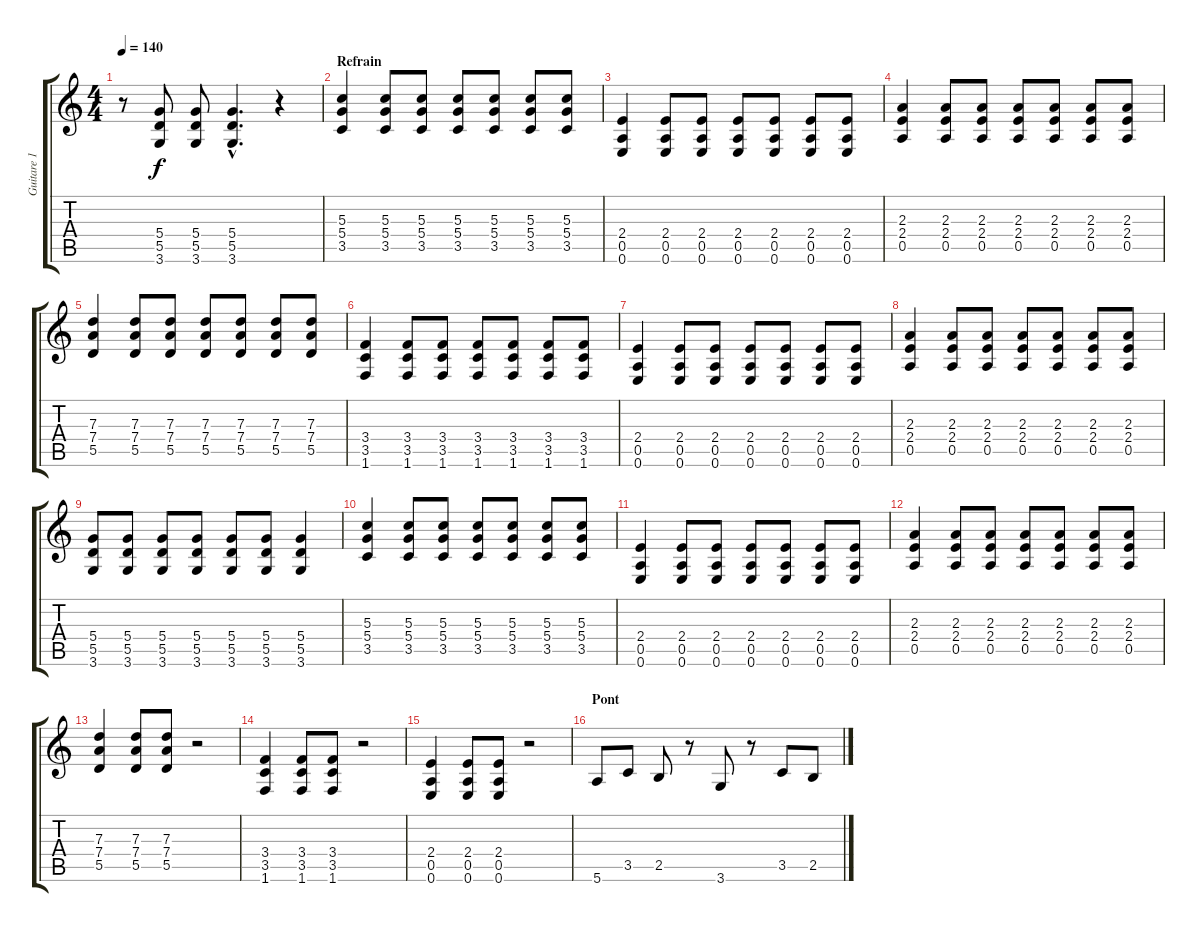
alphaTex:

\track ("Guitare 1" "Guitare 1") {instrument distortionguitar}
\staff {score tabs}
\tuning (E4 B3 G3 D3 A2 E2) {hide}
\ts (4 4)
\tempo 140
\clef g2
\ks c
r.8{dy f} (5.4 5.5 3.6).8 (5.4 5.5 3.6).8 (5.4{hac} 5.5{hac} 3.6{hac}).4{d} r.4 |
\section ("" "Refrain")
(5.3 5.4 3.5).4 (5.3 5.4 3.5).8 (5.3 5.4 3.5).8 (5.3 5.4 3.5).8 (5.3 5.4 3.5).8 (5.3 5.4 3.5).8 (5.3 5.4 3.5).8 |
(2.4 0.5 0.6).4 (2.4 0.5 0.6).8 (2.4 0.5 0.6).8 (2.4 0.5 0.6).8 (2.4 0.5 0.6).8 (2.4 0.5 0.6).8 (2.4 0.5 0.6).8 |
(2.3 2.4 0.5).4 (2.3 2.4 0.5).8 (2.3 2.4 0.5).8 (2.3 2.4 0.5).8 (2.3 2.4 0.5).8 (2.3 2.4 0.5).8 (2.3 2.4 0.5).8 |
(7.3 7.4 5.5).4 (7.3 7.4 5.5).8 (7.3 7.4 5.5).8 (7.3 7.4 5.5).8 (7.3 7.4 5.5).8 (7.3 7.4 5.5).8 (7.3 7.4 5.5).8 |
(3.4 3.5 1.6).4 (3.4 3.5 1.6).8 (3.4 3.5 1.6).8 (3.4 3.5 1.6).8 (3.4 3.5 1.6).8 (3.4 3.5 1.6).8 (3.4 3.5 1.6).8 |
(2.4 0.5 0.6).4 (2.4 0.5 0.6).8 (2.4 0.5 0.6).8 (2.4 0.5 0.6).8 (2.4 0.5 0.6).8 (2.4 0.5 0.6).8 (2.4 0.5 0.6).8 |
(2.3 2.4 0.5).4 (2.3 2.4 0.5).8 (2.3 2.4 0.5).8 (2.3 2.4 0.5).8 (2.3 2.4 0.5).8 (2.3 2.4 0.5).8 (2.3 2.4 0.5).8 |
(5.4 5.5 3.6).8 (5.4 5.5 3.6).8 (5.4 5.5 3.6).8 (5.4 5.5 3.6).8 (5.4 5.5 3.6).8 (5.4 5.5 3.6).8 (5.4 5.5 3.6).4 |
(5.3 5.4 3.5).4 (5.3 5.4 3.5).8 (5.3 5.4 3.5).8 (5.3 5.4 3.5).8 (5.3 5.4 3.5).8 (5.3 5.4 3.5).8 (5.3 5.4 3.5).8 |
(2.4 0.5 0.6).4 (2.4 0.5 0.6).8 (2.4 0.5 0.6).8 (2.4 0.5 0.6).8 (2.4 0.5 0.6).8 (2.4 0.5 0.6).8 (2.4 0.5 0.6).8 |
(2.3 2.4 0.5).4 (2.3 2.4 0.5).8 (2.3 2.4 0.5).8 (2.3 2.4 0.5).8 (2.3 2.4 0.5).8 (2.3 2.4 0.5).8 (2.3 2.4 0.5).8 |
(7.3 7.4 5.5).4 (7.3 7.4 5.5).8 (7.3 7.4 5.5).8 r.2 |
(3.4 3.5 1.6).4 (3.4 3.5 1.6).8 (3.4 3.5 1.6).8 r.2 |
(2.4 0.5 0.6).4 (2.4 0.5 0.6).8 (2.4 0.5 0.6).8 r.2 |
\section ("" "Pont")
5.6.8 3.5.8 2.5.8 r.8 3.6.8 r.8 3.5.8 2.5.8
